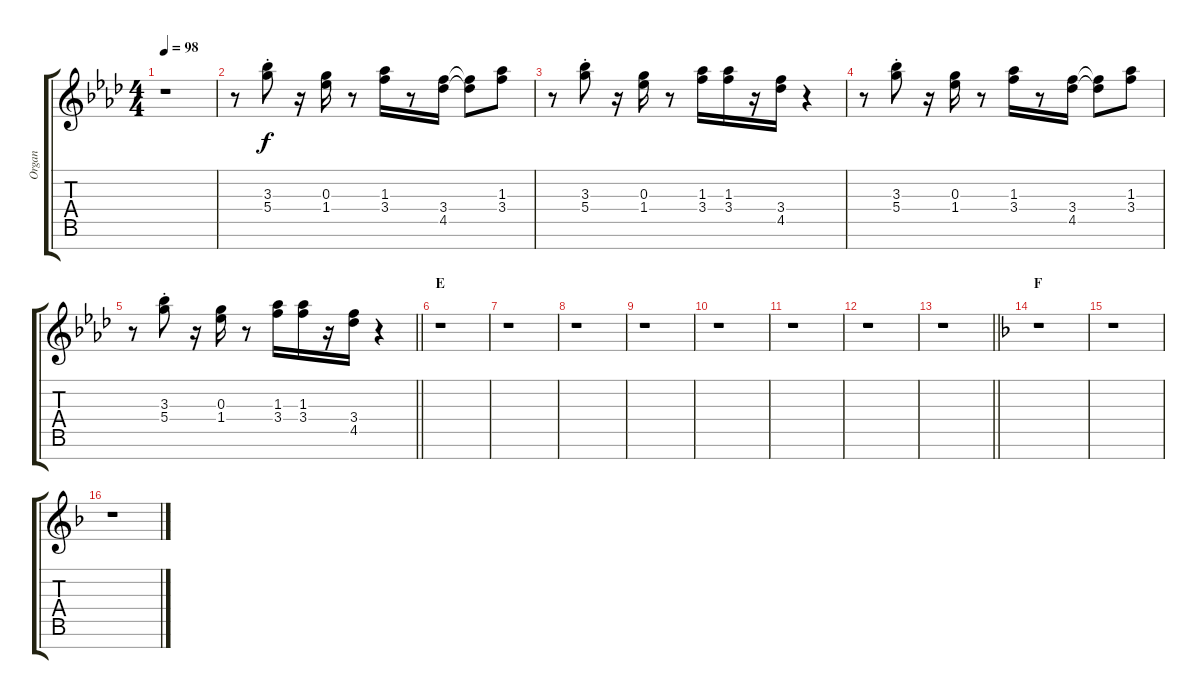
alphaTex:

\track ("Organ" "Organ") {instrument rockorgan}
\staff {score tabs}
\tuning (E6 B5 G5 D5 A4 E4 B3) {hide}
\ts (4 4)
\tempo 98
\clef g2
\ks ab
r.1{dy f} |
r.8 (3.3{st} 5.4{st}).8 r.16 (0.3 1.4).16 r.8 (1.3 3.4).16 r.8 (3.4 4.5).16 (3.4{t} 4.5{t}).8 (1.3 3.4).8 |
r.8 (3.3{st} 5.4{st}).8 r.16 (0.3 1.4).16 r.8 (1.3 3.4).16 (1.3 3.4).16 r.16 (3.4 4.5).16 r.4 |
r.8 (3.3{st} 5.4{st}).8 r.16 (0.3 1.4).16 r.8 (1.3 3.4).16 r.8 (3.4 4.5).16 (3.4{t} 4.5{t}).8 (1.3 3.4).8 |
\barLineRight lightlight
r.8 (3.3{st} 5.4{st}).8 r.16 (0.3 1.4).16 r.8 (1.3 3.4).16 (1.3 3.4).16 r.16 (3.4 4.5).16 r.4 |
\section ("" "E")
r.1 |
r.1 |
r.1 |
r.1 |
r.1 |
r.1 |
r.1 |
\barLineRight lightlight
r.1 |
\section ("" "F")
\ks f
r.1 |
r.1 |
r.1
